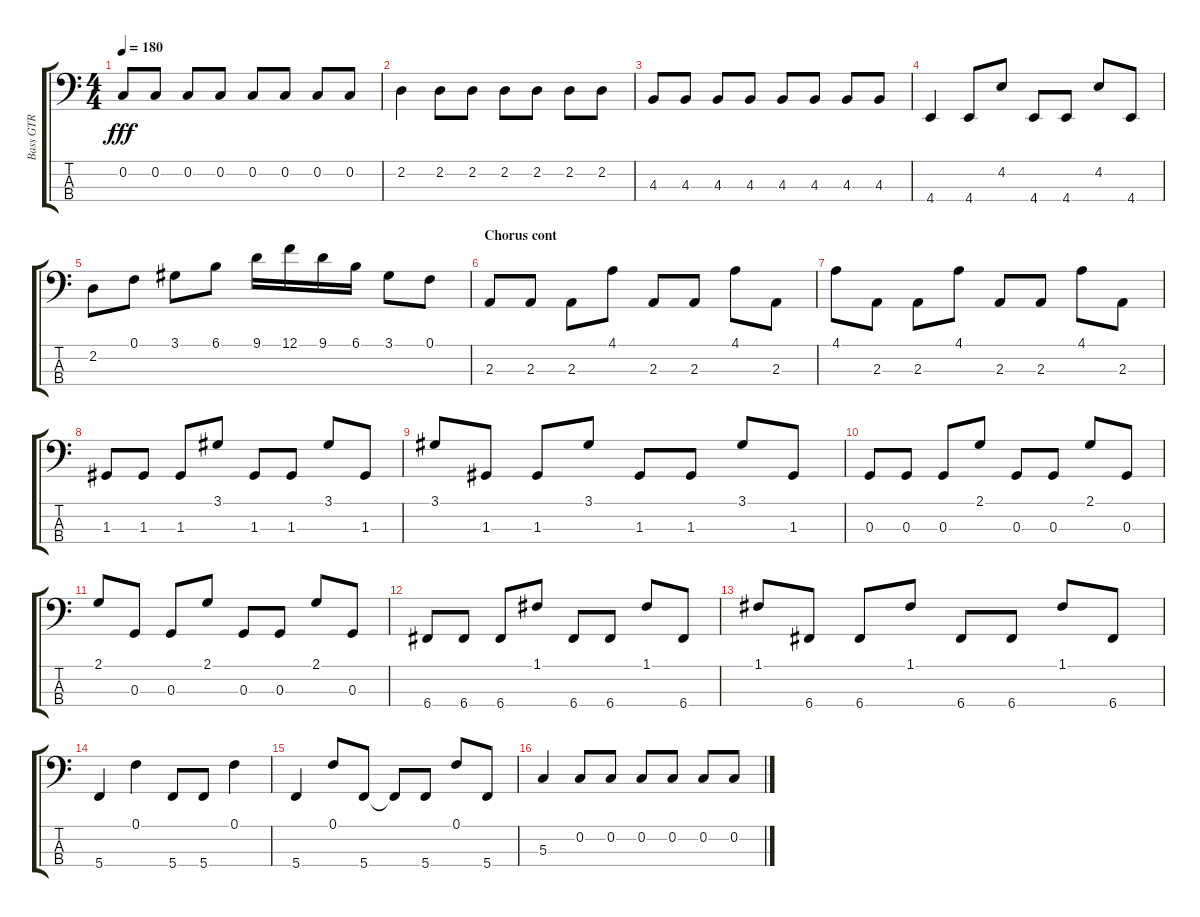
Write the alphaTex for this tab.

\track ("Bass GTR" "Bass GTR") {instrument electricbassfinger}
\staff {score tabs}
\tuning (F2 C2 G1 C1) {hide}
\ts (4 4)
\tempo 180
\clef f4
\ks aminor
0.2.8{dy fff} 0.2.8 0.2.8 0.2.8 0.2.8 0.2.8 0.2.8 0.2.8 |
2.2.4 2.2.8 2.2.8 2.2.8 2.2.8 2.2.8 2.2.8 |
4.3.8 4.3.8 4.3.8 4.3.8 4.3.8 4.3.8 4.3.8 4.3.8 |
4.4.4 4.4.8 4.2.8 4.4.8 4.4.8 4.2.8 4.4.8 |
2.2.8 0.1.8 3.1.8 6.1.8 9.1.16 12.1.16 9.1.16 6.1.16 3.1.8 0.1.8 |
\section ("" "Chorus cont")
2.3.8 2.3.8 2.3.8 4.1.8 2.3.8 2.3.8 4.1.8 2.3.8 |
4.1.8 2.3.8 2.3.8 4.1.8 2.3.8 2.3.8 4.1.8 2.3.8 |
1.3.8 1.3.8 1.3.8 3.1.8 1.3.8 1.3.8 3.1.8 1.3.8 |
3.1.8 1.3.8 1.3.8 3.1.8 1.3.8 1.3.8 3.1.8 1.3.8 |
0.3.8 0.3.8 0.3.8 2.1.8 0.3.8 0.3.8 2.1.8 0.3.8 |
2.1.8 0.3.8 0.3.8 2.1.8 0.3.8 0.3.8 2.1.8 0.3.8 |
6.4.8 6.4.8 6.4.8 1.1.8 6.4.8 6.4.8 1.1.8 6.4.8 |
1.1.8 6.4.8 6.4.8 1.1.8 6.4.8 6.4.8 1.1.8 6.4.8 |
5.4.4 0.1.4 5.4.8 5.4.8 0.1.4 |
5.4.4 0.1.8 5.4.8 5.4{t}.8 5.4.8 0.1.8 5.4.8 |
5.3.4 0.2.8 0.2.8 0.2.8 0.2.8 0.2.8 0.2.8
